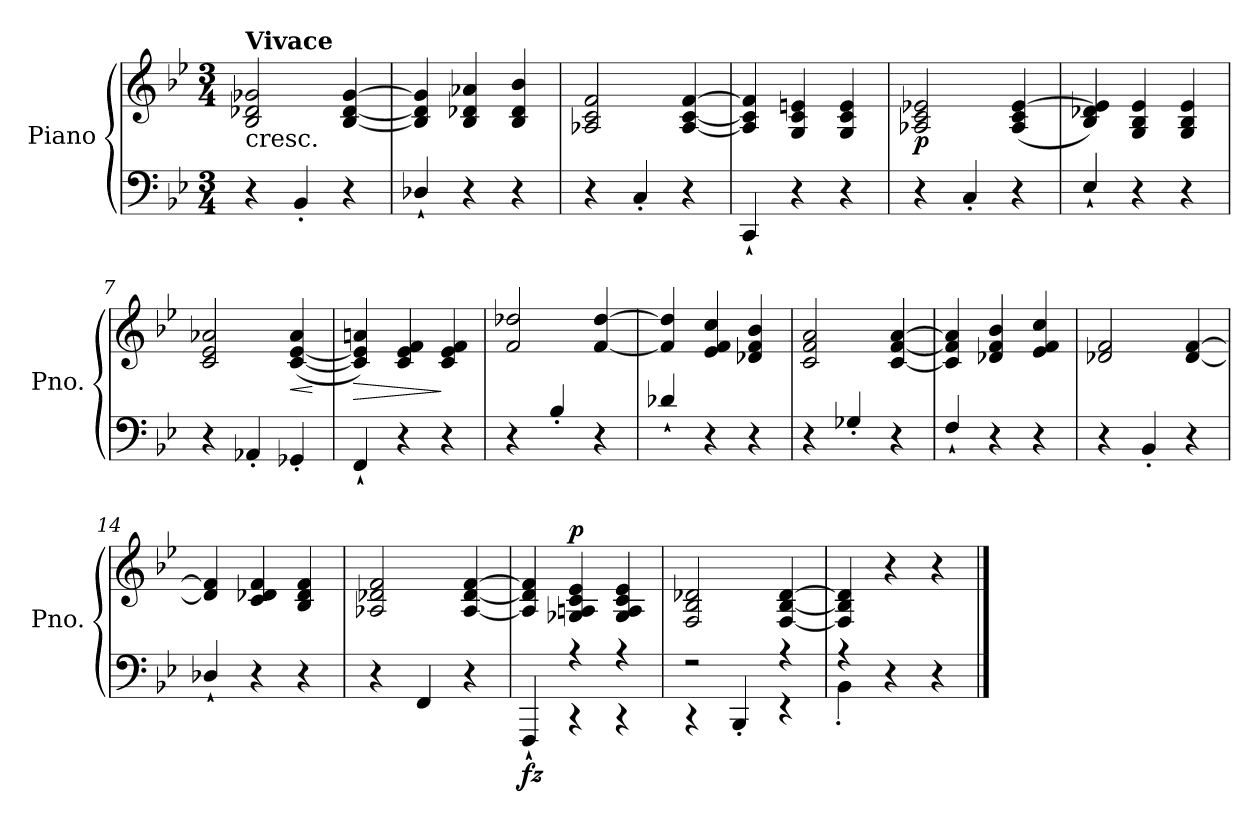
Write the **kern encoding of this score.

**kern	**kern	**dynam
*part1	*part1	*part1
*staff2	*staff1	*staff1/2
*I"Piano	*	*
*I'Pno.	*	*
*clefF4	*clefG2	*
*k[b-e-]	*k[b-e-]	*
*M3/4	*M3/4	*
=1	=1	=1
!	!LO:TX:a:B:t=Vivace	!
!	!LO:TX:b:t=cresc.	!
4r	2B-/ 2d-X/ 2g-X/	.
4BB-'/	.	.
4r	[4B-/ [4d-/ [4g-/	.
=2	=2	=2
!	!	!LO:DY:b=2
!	!	!LO:DY:n=1:b=2
!	!	!LO:DY:n=2:b=2
4D-X`/	4B-/] 4d-/] 4g-/]	f other-dynamics p
4r	4B-/ 4d-X/ 4a-X/	.
4r	4B-/ 4d-/ 4b-/	.
=3	=3	=3
4r	2A-X/ 2c/ 2f/	.
4C'/	.	.
4r	[4A-/ [4c/ [4f/	.
=4	=4	=4
!	!	!LO:DY:b=2
!	!	!LO:DY:n=1:b=2
!	!	!LO:DY:n=2:b=2
4CC`/	4A-/] 4c/] 4f/]	f other-dynamics p
4r	4G/ 4c/ 4en/	.
4r	4G/ 4c/ 4e/	.
=5	=5	=5
!	!	!LO:DY:b
4r	2A-X/ 2c/ 2e-X/	p
4C'/	.	.
4r	(<4A-/ 4c/ [4e-/	.
=6	=6	=6
4E-`/	4B-/ 4d-X/ 4e-/])	.
4r	4G/ 4B-/ 4e-/	.
4r	4G/ 4B-/ 4e-/	.
=7	=7	=7
4r	2c/ 2e-/ 2a-X/	.
4AA-X'/	.	.
!	!	!LO:HP:b
4GG-X'/	(>[4c/ [4e-/ 4a-/	<
.	.	[
=8	=8	=8
!	!	!LO:HP:b
4FF`/	4c/] 4e-/] 4an/)	>
4r	4c/ 4e-/ 4f/	.
4r	4c/ 4e-/ 4f/	]
!!LO:LB:g=z
=9	=9	=9
4r	2f/ 2dd-X/	.
4B-'/	.	.
4r	[4f/ [4dd-/	.
=10	=10	=10
!	!	!LO:DY:b=2
!	!	!LO:DY:n=1:b=2
!	!	!LO:DY:n=2:b=2
4d-X`/	4f/] 4dd-/]	f other-dynamics p
4r	4e-/ 4f/ 4cc/	.
4r	4d-X/ 4f/ 4b-/	.
=11	=11	=11
4r	2c/ 2f/ 2a/	.
4G-X'/	.	.
4r	[4c/ [4f/ [4a/	.
=12	=12	=12
!	!	!LO:DY:b=2
!	!	!LO:DY:n=1:b=2
!	!	!LO:DY:n=2:b=2
4F`/	4c/] 4f/] 4a/]	f other-dynamics p
4r	4d-X/ 4f/ 4b-/	.
4r	4e-/ 4f/ 4cc/	.
=13	=13	=13
4r	2d-X/ 2f/	.
4BB-'/	.	.
4r	[4d-/ [4f/	.
=14	=14	=14
!	!	!LO:DY:b=2
!	!	!LO:DY:n=1:b=2
!	!	!LO:DY:n=2:b=2
4D-X`/	4d-/] 4f/]	f other-dynamics p
4r	4c/ 4d-X/ 4f/	.
4r	4B-/ 4d-/ 4f/	.
=15	=15	=15
4r	2A-X/ 2d-X/ 2f/	.
4FF/	.	.
4r	[4A-/ [4d-/ [4f/	.
=16	=16	=16
*^	*	*
!	!	!	!LO:DY:b=2
4ryy	4FFF`/	4A-/] 4d-/] 4f/]	fz
!	!	!	!LO:DY:a
4r	4r	4G-X/ 4An/ 4c/ 4e-/	p
4r	4r	4G-/ 4A/ 4c/ 4e-/	.
!!LO:LB:g=z
=17	=17	=17	=17
2r	4r	2F/ 2B-/ 2d-X/	.
.	4BBB-'/	.	.
4r	4r	[4F/ [4B-/ [4d-/	.
=18	=18	=18	=18
4r	4BB-'\	4F/] 4B-/] 4d-/]	.
4ryy	4r	4r	.
4ryy	4r	4r	.
*v	*v	*	*
==	==	==
*-	*-	*-
